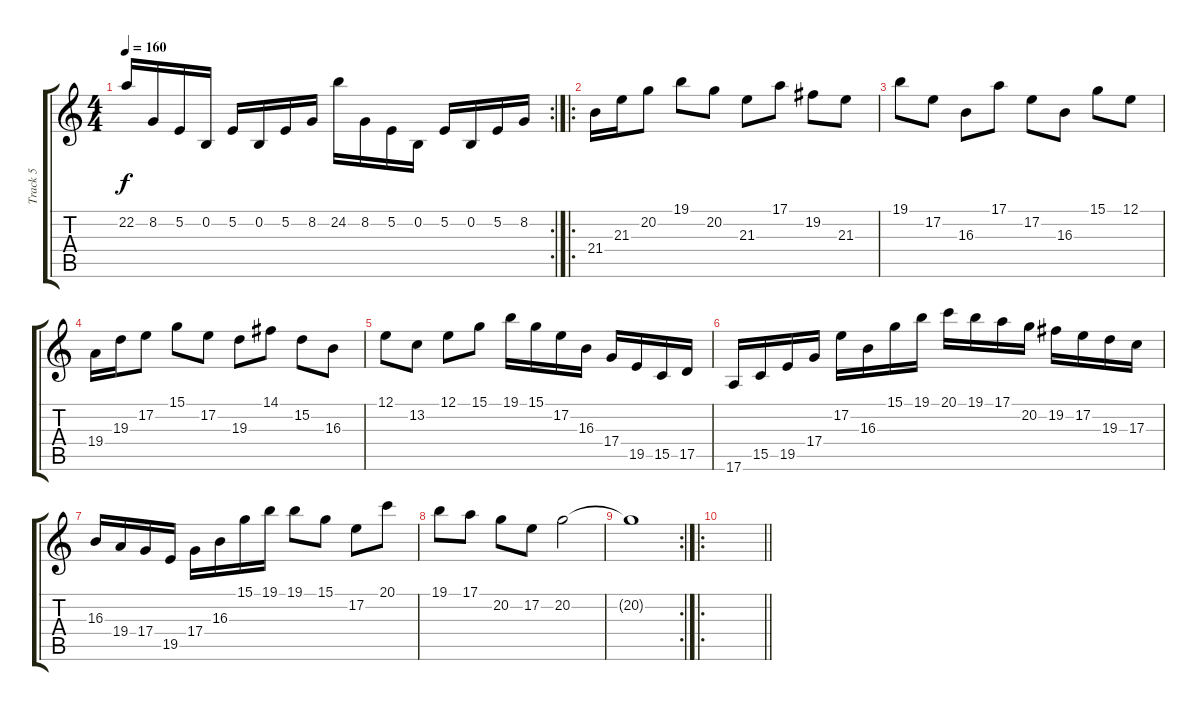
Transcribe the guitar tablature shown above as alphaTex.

\track ("Track 5" "Track 5") {instrument orchestralharp}
\staff {score tabs}
\tuning (E4 B3 G3 D3 A2 E2) {hide}
\rc 2
\ts (4 4)
\tempo 160
\clef g2
\ks c
22.2.16{dy f} 8.2.16 5.2.16 0.2.16 5.2.16 0.2.16 5.2.16 8.2.16 24.2.16 8.2.16 5.2.16 0.2.16 5.2.16 0.2.16 5.2.16 8.2.16 |
\ro
21.4.16{instrument orchestralharp} 21.3.16 20.2.8 19.1.8 20.2.8 21.3.8 17.1.8 19.2.8 21.3.8 |
19.1.8 17.2.8 16.3.8 17.1.8 17.2.8 16.3.8 15.1.8 12.1.8 |
19.4.16 19.3.16 17.2.8 15.1.8 17.2.8 19.3.8 14.1.8 15.2.8 16.3.8 |
12.1.8 13.2.8 12.1.8 15.1.8 19.1.16 15.1.16 17.2.16 16.3.16 17.4.16 19.5.16 15.5.16 17.5.16 |
17.6.16 15.5.16 19.5.16 17.4.16 17.2.16 16.3.16 15.1.16 19.1.16 20.1.16 19.1.16 17.1.16 20.2.16 19.2.16 17.2.16 19.3.16 17.3.16 |
16.3.16 19.4.16 17.4.16 19.5.16 17.4.16 16.3.16 15.1.16 19.1.16 19.1.8 15.1.8 17.2.8 20.1.8 |
19.1.8 17.1.8 20.2.8 17.2.8 20.2.2 |
\rc 2
20.2{t}.1 |
\ro
\barLineRight lightlight
